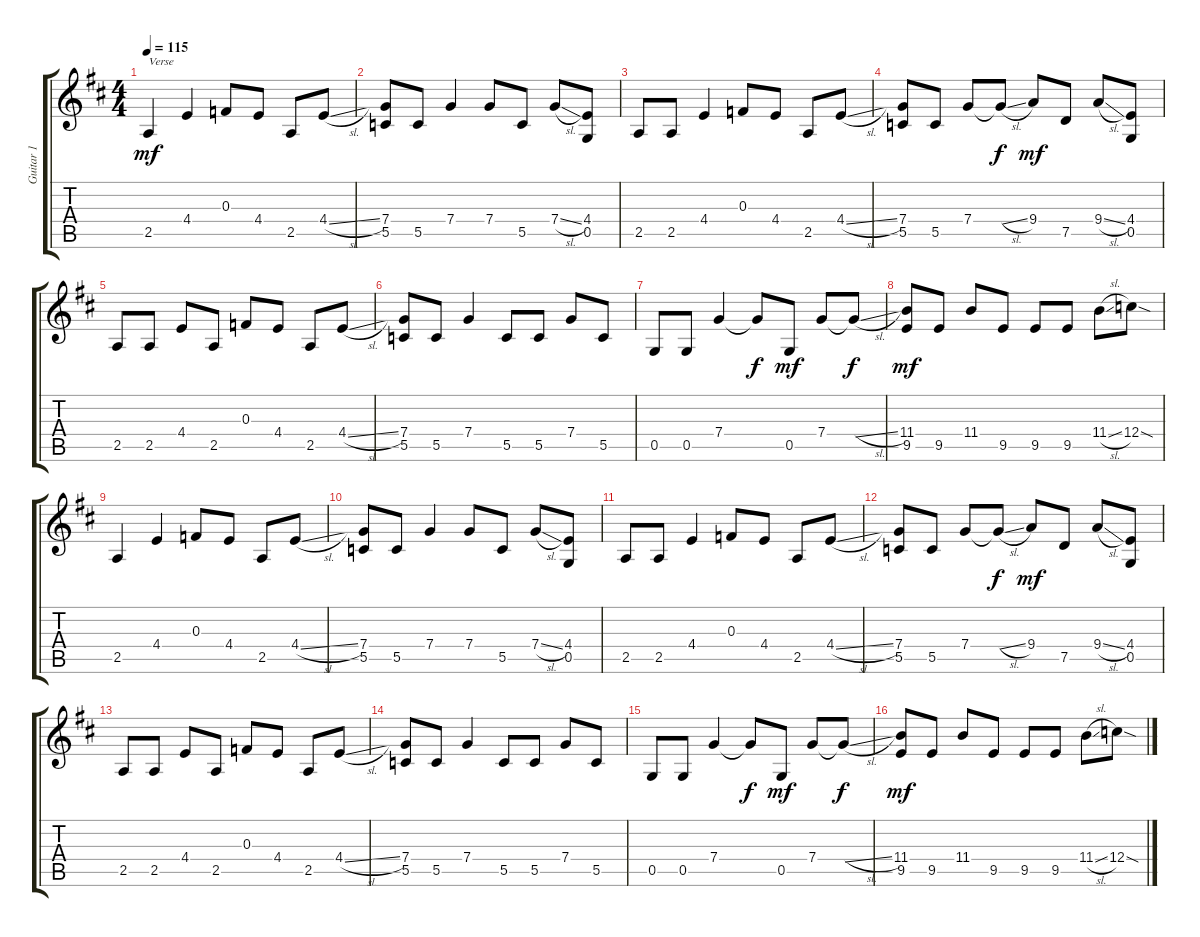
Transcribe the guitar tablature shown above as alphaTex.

\track ("Guitar 1" "Guitar 1") {instrument electricguitarclean}
\staff {score tabs}
\tuning (D4 A3 F3 C3 G2 D2) {hide}
\ts (4 4)
\tempo 115
\clef g2
\ks d
2.5.4{txt "Verse" dy mf} 4.4.4 0.3.8 4.4.8 2.5.8 4.4{sl}.8 |
(7.4 5.5).8 5.5.8 7.4.4 7.4.8 5.5.8 7.4{sl}.8 (4.4 0.5).8 |
2.5.8 2.5.8 4.4.4 0.3.8 4.4.8 2.5.8 4.4{sl}.8 |
(7.4 5.5).8 5.5.8 7.4.8 7.4{sl t}.8{dy f} 9.4.8{dy mf} 7.5.8 9.4{sl}.8 (4.4 0.5).8 |
2.5.8 2.5.8 4.4.8 2.5.8 0.3.8 4.4.8 2.5.8 4.4{sl}.8 |
(7.4 5.5).8 5.5.8 7.4.4 5.5.8 5.5.8 7.4.8 5.5.8 |
0.5.8 0.5.8 7.4.4 7.4{t}.8{dy f} 0.5.8{dy mf} 7.4.8 7.4{sl t}.8{dy f} |
(11.4 9.5).8{dy mf} 9.5.8 11.4.8 9.5.8 9.5.8 9.5.8 11.4{sl}.8 12.4{sod}.8 |
2.5.4 4.4.4 0.3.8 4.4.8 2.5.8 4.4{sl}.8 |
(7.4 5.5).8 5.5.8 7.4.4 7.4.8 5.5.8 7.4{sl}.8 (4.4 0.5).8 |
2.5.8 2.5.8 4.4.4 0.3.8 4.4.8 2.5.8 4.4{sl}.8 |
(7.4 5.5).8 5.5.8 7.4.8 7.4{sl t}.8{dy f} 9.4.8{dy mf} 7.5.8 9.4{sl}.8 (4.4 0.5).8 |
2.5.8 2.5.8 4.4.8 2.5.8 0.3.8 4.4.8 2.5.8 4.4{sl}.8 |
(7.4 5.5).8 5.5.8 7.4.4 5.5.8 5.5.8 7.4.8 5.5.8 |
0.5.8 0.5.8 7.4.4 7.4{t}.8{dy f} 0.5.8{dy mf} 7.4.8 7.4{sl t}.8{dy f} |
(11.4 9.5).8{dy mf} 9.5.8 11.4.8 9.5.8 9.5.8 9.5.8 11.4{sl}.8 12.4{sod}.8
